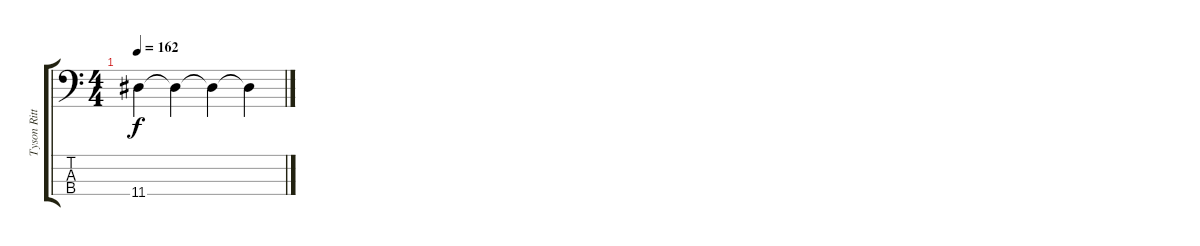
\track ("Tyson Ritter" "Tyson Ritt") {instrument electricbassfinger}
\staff {score tabs}
\tuning (G2 D2 A1 E1) {hide}
\ts (4 4)
\tempo 162
\clef f4
\ks c
11.4{t}.4{dy f} 11.4{t}.4 11.4{t}.4 11.4{t}.4
